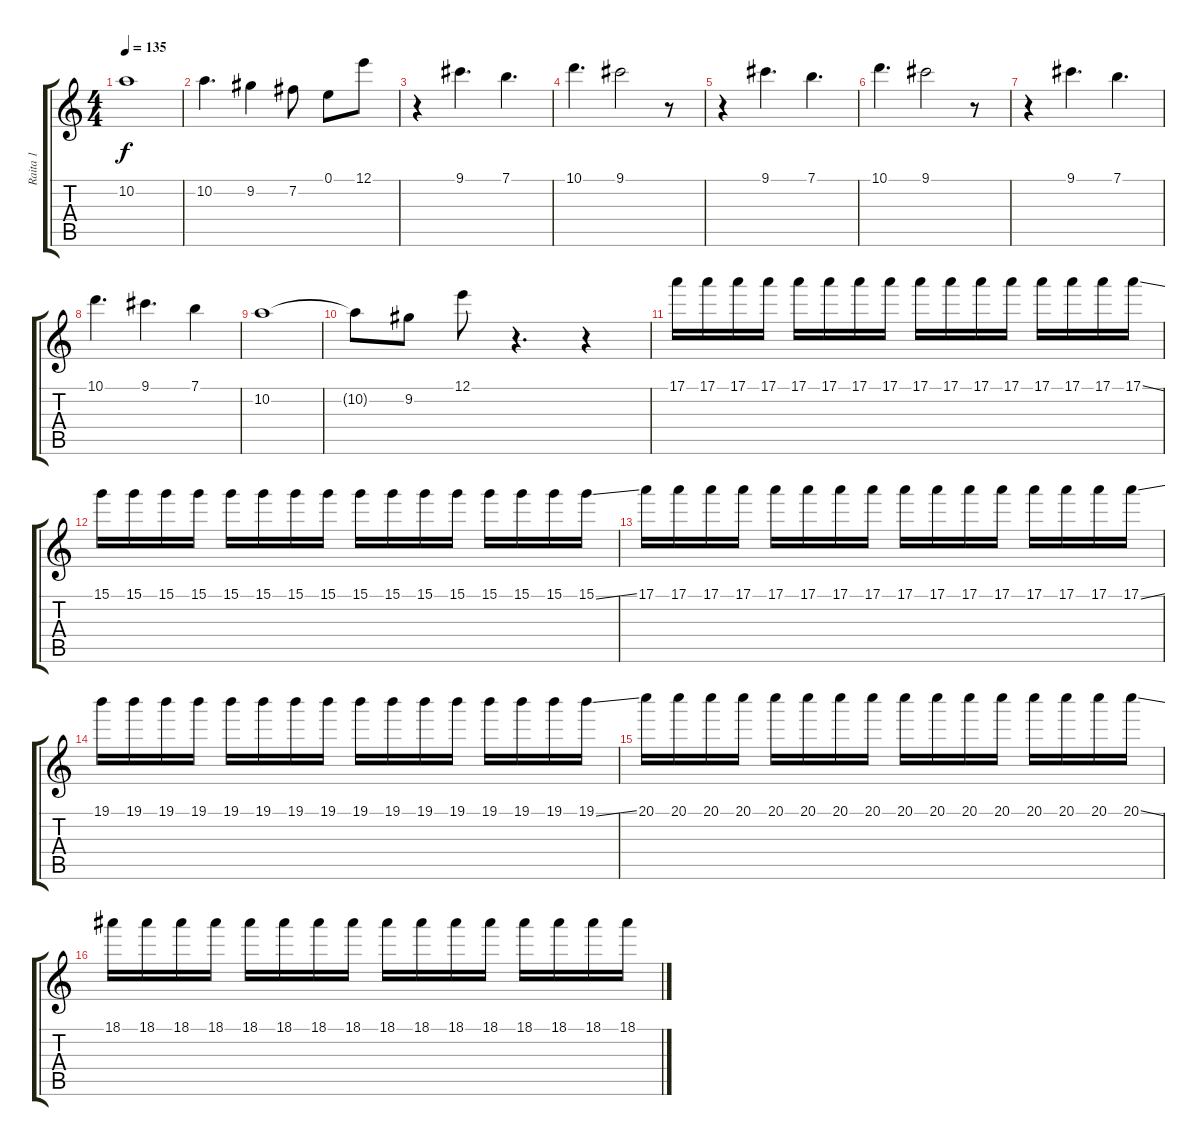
\track ("Raita 1" "Raita 1") {instrument overdrivenguitar}
\staff {score tabs}
\tuning (E4 B3 G3 D3 A2 E2) {hide}
\ts (4 4)
\tempo 135
\clef g2
\ks c
10.2.1{dy f} |
10.2.4{d} 9.2.4 7.2.8 0.1.8 12.1.8 |
r.4 9.1.4{d} 7.1.4{d} |
10.1.4{d} 9.1.2 r.8 |
r.4 9.1.4{d} 7.1.4{d} |
10.1.4{d} 9.1.2 r.8 |
r.4 9.1.4{d} 7.1.4{d} |
10.1.4{d} 9.1.4{d} 7.1.4 |
10.2.1 |
10.2{t}.8 9.2.8 12.1.8 r.4{d} r.4 |
17.1.16 17.1.16 17.1.16 17.1.16 17.1.16 17.1.16 17.1.16 17.1.16 17.1.16 17.1.16 17.1.16 17.1.16 17.1.16 17.1.16 17.1.16 17.1{ss}.16 |
15.1.16 15.1.16 15.1.16 15.1.16 15.1.16 15.1.16 15.1.16 15.1.16 15.1.16 15.1.16 15.1.16 15.1.16 15.1.16 15.1.16 15.1.16 15.1{ss}.16 |
17.1.16 17.1.16 17.1.16 17.1.16 17.1.16 17.1.16 17.1.16 17.1.16 17.1.16 17.1.16 17.1.16 17.1.16 17.1.16 17.1.16 17.1.16 17.1{ss}.16 |
19.1.16 19.1.16 19.1.16 19.1.16 19.1.16 19.1.16 19.1.16 19.1.16 19.1.16 19.1.16 19.1.16 19.1.16 19.1.16 19.1.16 19.1.16 19.1{ss}.16 |
20.1.16 20.1.16 20.1.16 20.1.16 20.1.16 20.1.16 20.1.16 20.1.16 20.1.16 20.1.16 20.1.16 20.1.16 20.1.16 20.1.16 20.1.16 20.1{ss}.16 |
18.1.16 18.1.16 18.1.16 18.1.16 18.1.16 18.1.16 18.1.16 18.1.16 18.1.16 18.1.16 18.1.16 18.1.16 18.1.16 18.1.16 18.1.16 18.1{ss}.16
